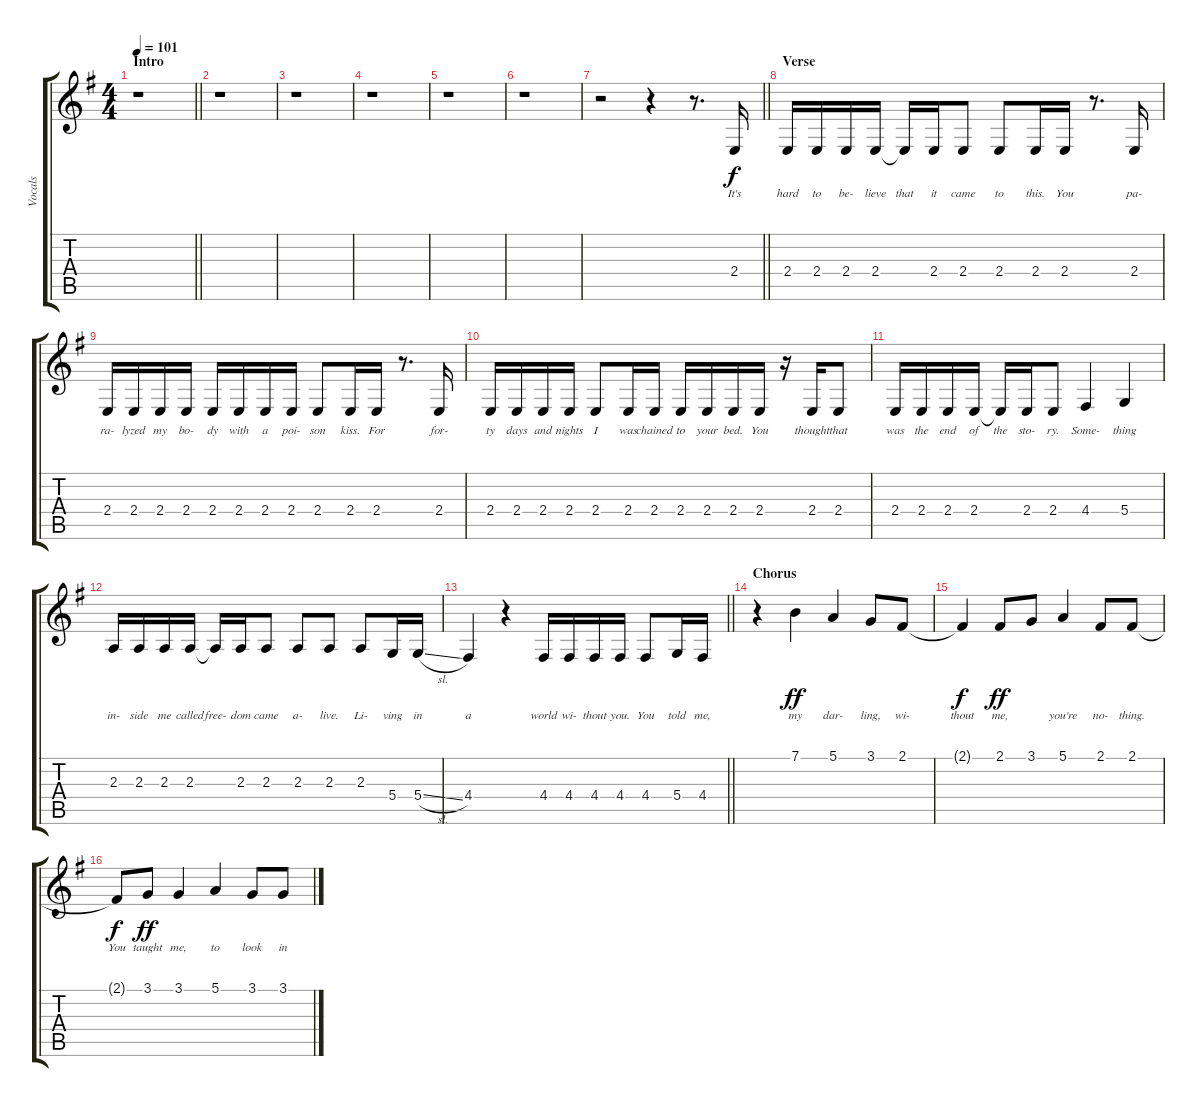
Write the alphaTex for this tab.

\track ("Vocals " "Vocals ") {mute instrument altosax}
\staff {score tabs}
\tuning (E4 B3 G3 D3 A2 E2) {hide}
\ts (4 4)
\section ("" "Intro")
\tempo 101
\clef g2
\barLineRight lightlight
\ks eminor
r.1{dy f instrument altosax} |
\section ("" "")
r.1 |
r.1 |
r.1 |
r.1 |
r.1 |
\barLineRight lightlight
r.2 r.4 r.8{d} 2.4.16{lyrics (0 "It's") lyrics (1 "") lyrics (2 "") lyrics (3 "") lyrics (4 "")} |
\section ("" "Verse")
2.4.16{lyrics (0 "hard") lyrics (1 "") lyrics (2 "") lyrics (3 "") lyrics (4 "")} 2.4.16{lyrics (0 "to") lyrics (1 "") lyrics (2 "") lyrics (3 "") lyrics (4 "")} 2.4.16{lyrics (0 "be-") lyrics (1 "") lyrics (2 "") lyrics (3 "") lyrics (4 "")} 2.4.16{lyrics (0 "lieve") lyrics (1 "") lyrics (2 "") lyrics (3 "") lyrics (4 "")} 2.4{t}.16{lyrics (0 "that") lyrics (1 "") lyrics (2 "") lyrics (3 "") lyrics (4 "")} 2.4.16{lyrics (0 "it") lyrics (1 "") lyrics (2 "") lyrics (3 "") lyrics (4 "")} 2.4.8{lyrics (0 "came") lyrics (1 "") lyrics (2 "") lyrics (3 "") lyrics (4 "")} 2.4.8{lyrics (0 "to") lyrics (1 "") lyrics (2 "") lyrics (3 "") lyrics (4 "")} 2.4.16{lyrics (0 "this.") lyrics (1 "") lyrics (2 "") lyrics (3 "") lyrics (4 "")} 2.4.16{lyrics (0 "You") lyrics (1 "") lyrics (2 "") lyrics (3 "") lyrics (4 "")} r.8{d} 2.4.16{lyrics (0 "pa-") lyrics (1 "") lyrics (2 "") lyrics (3 "") lyrics (4 "")} |
2.4.16{lyrics (0 "ra-") lyrics (1 "") lyrics (2 "") lyrics (3 "") lyrics (4 "")} 2.4.16{lyrics (0 "lyzed") lyrics (1 "") lyrics (2 "") lyrics (3 "") lyrics (4 "")} 2.4.16{lyrics (0 "my") lyrics (1 "") lyrics (2 "") lyrics (3 "") lyrics (4 "")} 2.4.16{lyrics (0 "bo-") lyrics (1 "") lyrics (2 "") lyrics (3 "") lyrics (4 "")} 2.4.16{lyrics (0 "dy") lyrics (1 "") lyrics (2 "") lyrics (3 "") lyrics (4 "")} 2.4.16{lyrics (0 "with") lyrics (1 "") lyrics (2 "") lyrics (3 "") lyrics (4 "")} 2.4.16{lyrics (0 "a") lyrics (1 "") lyrics (2 "") lyrics (3 "") lyrics (4 "")} 2.4.16{lyrics (0 "poi-") lyrics (1 "") lyrics (2 "") lyrics (3 "") lyrics (4 "")} 2.4.8{lyrics (0 "son") lyrics (1 "") lyrics (2 "") lyrics (3 "") lyrics (4 "")} 2.4.16{lyrics (0 "kiss.") lyrics (1 "") lyrics (2 "") lyrics (3 "") lyrics (4 "")} 2.4.16{lyrics (0 "For") lyrics (1 "") lyrics (2 "") lyrics (3 "") lyrics (4 "")} r.8{d} 2.4.16{lyrics (0 "for-") lyrics (1 "") lyrics (2 "") lyrics (3 "") lyrics (4 "")} |
2.4.16{lyrics (0 "ty") lyrics (1 "") lyrics (2 "") lyrics (3 "") lyrics (4 "")} 2.4.16{lyrics (0 "days") lyrics (1 "") lyrics (2 "") lyrics (3 "") lyrics (4 "")} 2.4.16{lyrics (0 "and") lyrics (1 "") lyrics (2 "") lyrics (3 "") lyrics (4 "")} 2.4.16{lyrics (0 "nights") lyrics (1 "") lyrics (2 "") lyrics (3 "") lyrics (4 "")} 2.4.8{lyrics (0 "I") lyrics (1 "") lyrics (2 "") lyrics (3 "") lyrics (4 "")} 2.4.16{lyrics (0 "was") lyrics (1 "") lyrics (2 "") lyrics (3 "") lyrics (4 "")} 2.4.16{lyrics (0 "chained") lyrics (1 "") lyrics (2 "") lyrics (3 "") lyrics (4 "")} 2.4.16{lyrics (0 "to") lyrics (1 "") lyrics (2 "") lyrics (3 "") lyrics (4 "")} 2.4.16{lyrics (0 "your") lyrics (1 "") lyrics (2 "") lyrics (3 "") lyrics (4 "")} 2.4.16{lyrics (0 "bed.") lyrics (1 "") lyrics (2 "") lyrics (3 "") lyrics (4 "")} 2.4.16{lyrics (0 "You") lyrics (1 "") lyrics (2 "") lyrics (3 "") lyrics (4 "")} r.16 2.4.16{lyrics (0 "thought") lyrics (1 "") lyrics (2 "") lyrics (3 "") lyrics (4 "")} 2.4.8{lyrics (0 "that") lyrics (1 "") lyrics (2 "") lyrics (3 "") lyrics (4 "")} |
2.4.16{lyrics (0 "was") lyrics (1 "") lyrics (2 "") lyrics (3 "") lyrics (4 "")} 2.4.16{lyrics (0 "the") lyrics (1 "") lyrics (2 "") lyrics (3 "") lyrics (4 "")} 2.4.16{lyrics (0 "end") lyrics (1 "") lyrics (2 "") lyrics (3 "") lyrics (4 "")} 2.4.16{lyrics (0 "of") lyrics (1 "") lyrics (2 "") lyrics (3 "") lyrics (4 "")} 2.4{t}.16{lyrics (0 "the") lyrics (1 "") lyrics (2 "") lyrics (3 "") lyrics (4 "")} 2.4.16{lyrics (0 "sto-") lyrics (1 "") lyrics (2 "") lyrics (3 "") lyrics (4 "")} 2.4.8{lyrics (0 "ry.") lyrics (1 "") lyrics (2 "") lyrics (3 "") lyrics (4 "")} 4.4.4{lyrics (0 "Some-") lyrics (1 "") lyrics (2 "") lyrics (3 "") lyrics (4 "")} 5.4.4{lyrics (0 "thing") lyrics (1 "") lyrics (2 "") lyrics (3 "") lyrics (4 "")} |
2.3.16{lyrics (0 "in-") lyrics (1 "") lyrics (2 "") lyrics (3 "") lyrics (4 "")} 2.3.16{lyrics (0 "side") lyrics (1 "") lyrics (2 "") lyrics (3 "") lyrics (4 "")} 2.3.16{lyrics (0 "me") lyrics (1 "") lyrics (2 "") lyrics (3 "") lyrics (4 "")} 2.3.16{lyrics (0 "called") lyrics (1 "") lyrics (2 "") lyrics (3 "") lyrics (4 "")} 2.3{t}.16{lyrics (0 "free-") lyrics (1 "") lyrics (2 "") lyrics (3 "") lyrics (4 "")} 2.3.16{lyrics (0 "dom") lyrics (1 "") lyrics (2 "") lyrics (3 "") lyrics (4 "")} 2.3.8{lyrics (0 "came") lyrics (1 "") lyrics (2 "") lyrics (3 "") lyrics (4 "")} 2.3.8{lyrics (0 "a-") lyrics (1 "") lyrics (2 "") lyrics (3 "") lyrics (4 "")} 2.3.8{lyrics (0 "live.") lyrics (1 "") lyrics (2 "") lyrics (3 "") lyrics (4 "")} 2.3.8{lyrics (0 "Li-") lyrics (1 "") lyrics (2 "") lyrics (3 "") lyrics (4 "")} 5.4.16{lyrics (0 "ving") lyrics (1 "") lyrics (2 "") lyrics (3 "") lyrics (4 "")} 5.4{sl}.16{lyrics (0 "in") lyrics (1 "") lyrics (2 "") lyrics (3 "") lyrics (4 "")} |
\barLineRight lightlight
4.4.4{lyrics (0 "a") lyrics (1 "") lyrics (2 "") lyrics (3 "") lyrics (4 "")} r.4 4.4.16{lyrics (0 "world") lyrics (1 "") lyrics (2 "") lyrics (3 "") lyrics (4 "")} 4.4.16{lyrics (0 "wi-") lyrics (1 "") lyrics (2 "") lyrics (3 "") lyrics (4 "")} 4.4.16{lyrics (0 "thout") lyrics (1 "") lyrics (2 "") lyrics (3 "") lyrics (4 "")} 4.4.16{lyrics (0 "you.") lyrics (1 "") lyrics (2 "") lyrics (3 "") lyrics (4 "")} 4.4.8{lyrics (0 "You") lyrics (1 "") lyrics (2 "") lyrics (3 "") lyrics (4 "")} 5.4.16{lyrics (0 "told") lyrics (1 "") lyrics (2 "") lyrics (3 "") lyrics (4 "")} 4.4.16{lyrics (0 "me,") lyrics (1 "") lyrics (2 "") lyrics (3 "") lyrics (4 "")} |
\section ("" "Chorus")
r.4 7.1.4{lyrics (0 "my") lyrics (1 "") lyrics (2 "") lyrics (3 "") lyrics (4 "") dy ff} 5.1.4{lyrics (0 "dar-") lyrics (1 "") lyrics (2 "") lyrics (3 "") lyrics (4 "")} 3.1.8{lyrics (0 "ling,") lyrics (1 "") lyrics (2 "") lyrics (3 "") lyrics (4 "")} 2.1.8{lyrics (0 "wi-") lyrics (1 "") lyrics (2 "") lyrics (3 "") lyrics (4 "")} |
2.1{t}.4{lyrics (0 "thout") lyrics (1 "") lyrics (2 "") lyrics (3 "") lyrics (4 "") dy f} 2.1.8{lyrics (0 "me,") lyrics (1 "") lyrics (2 "") lyrics (3 "") lyrics (4 "") dy ff} 3.1.8{lyrics (0 "") lyrics (1 "") lyrics (2 "") lyrics (3 "") lyrics (4 "")} 5.1.4{lyrics (0 "you're") lyrics (1 "") lyrics (2 "") lyrics (3 "") lyrics (4 "")} 2.1.8{lyrics (0 "no-") lyrics (1 "") lyrics (2 "") lyrics (3 "") lyrics (4 "")} 2.1.8{lyrics (0 "thing.") lyrics (1 "") lyrics (2 "") lyrics (3 "") lyrics (4 "")} |
2.1{t}.8{lyrics (0 "You") lyrics (1 "") lyrics (2 "") lyrics (3 "") lyrics (4 "") dy f} 3.1.8{lyrics (0 "taught") lyrics (1 "") lyrics (2 "") lyrics (3 "") lyrics (4 "") dy ff} 3.1.4{lyrics (0 "me,") lyrics (1 "") lyrics (2 "") lyrics (3 "") lyrics (4 "")} 5.1.4{lyrics (0 "to") lyrics (1 "") lyrics (2 "") lyrics (3 "") lyrics (4 "")} 3.1.8{lyrics (0 "look") lyrics (1 "") lyrics (2 "") lyrics (3 "") lyrics (4 "")} 3.1{sl}.8{lyrics (0 "in") lyrics (1 "") lyrics (2 "") lyrics (3 "") lyrics (4 "")}
